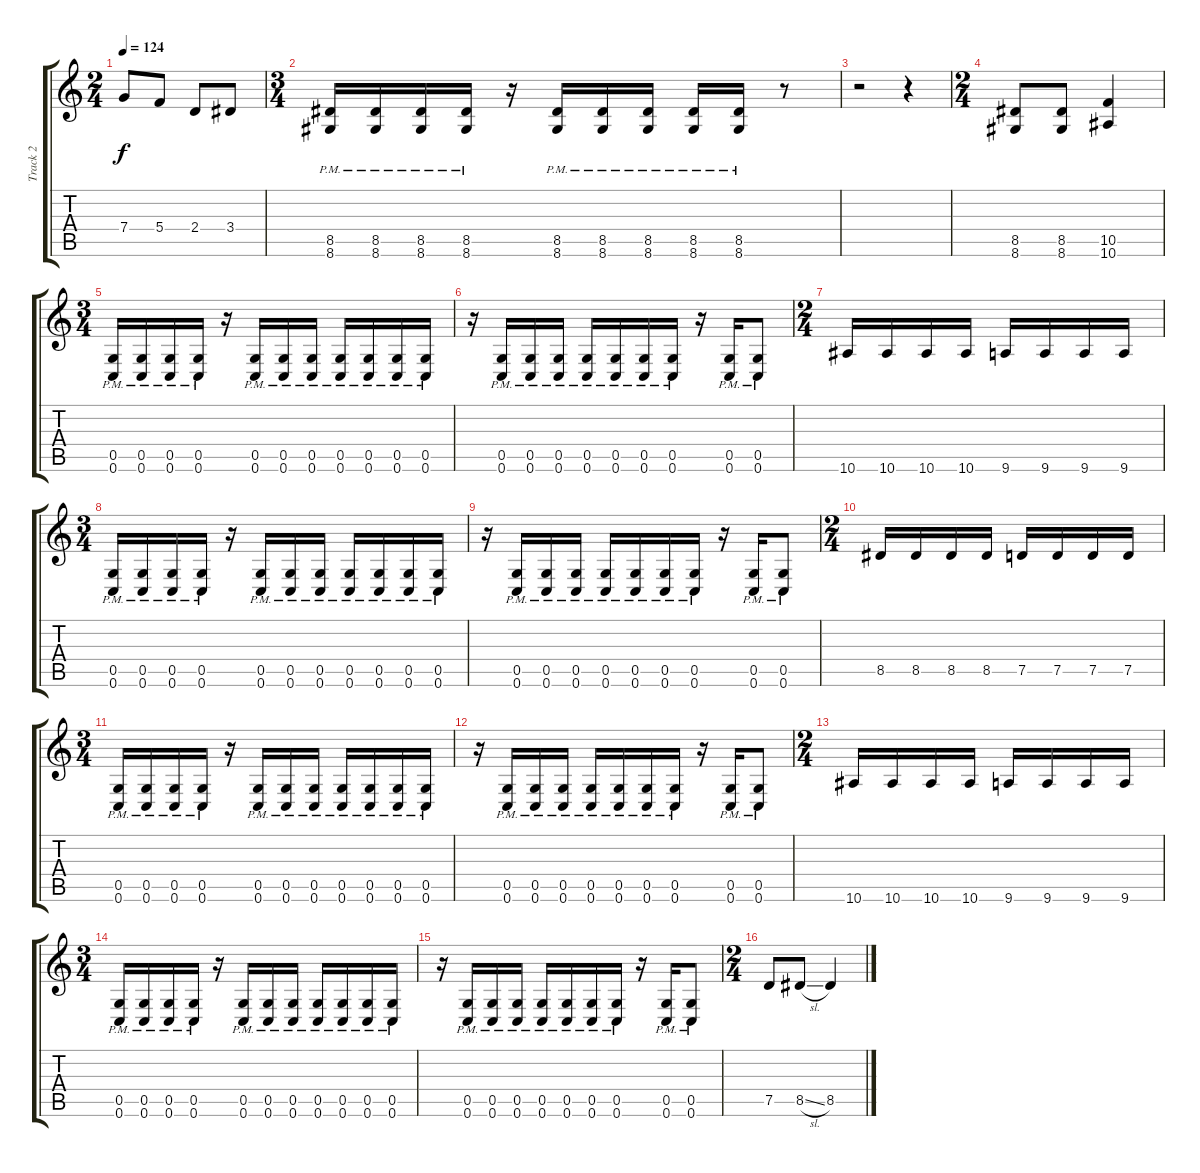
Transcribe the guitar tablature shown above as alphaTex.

\track ("Track 2" "Track 2") {instrument distortionguitar}
\staff {score tabs}
\tuning (D4 A3 F3 C3 G2 C2) {hide}
\ts (2 4)
\tempo 124
\clef g2
\ks c
7.4.8{dy f} 5.4.8 2.4.8 3.4.8 |
\ts (3 4)
(8.5{pm} 8.6{pm}).16 (8.5{pm} 8.6{pm}).16 (8.5{pm} 8.6{pm}).16 (8.5{pm} 8.6{pm}).16 r.16 (8.5{pm} 8.6{pm}).16 (8.5{pm} 8.6{pm}).16 (8.5{pm} 8.6{pm}).16 (8.5{pm} 8.6{pm}).16 (8.5{pm} 8.6{pm}).16 r.8 |
r.2 r.4 |
\ts (2 4)
(8.5 8.6).8 (8.5 8.6).8 (10.5 10.6).4 |
\ts (3 4)
(0.5{pm} 0.6{pm}).16 (0.5{pm} 0.6{pm}).16 (0.5{pm} 0.6{pm}).16 (0.5{pm} 0.6{pm}).16 r.16 (0.5{pm} 0.6{pm}).16 (0.5{pm} 0.6{pm}).16 (0.5{pm} 0.6{pm}).16 (0.5{pm} 0.6{pm}).16 (0.5{pm} 0.6{pm}).16 (0.5{pm} 0.6{pm}).16 (0.5{pm} 0.6{pm}).16 |
r.16 (0.5{pm} 0.6{pm}).16 (0.5{pm} 0.6{pm}).16 (0.5{pm} 0.6{pm}).16 (0.5{pm} 0.6{pm}).16 (0.5{pm} 0.6{pm}).16 (0.5{pm} 0.6{pm}).16 (0.5{pm} 0.6{pm}).16 r.16 (0.5{pm} 0.6{pm}).16 (0.5{pm} 0.6{pm}).8 |
\ts (2 4)
10.6.16 10.6.16 10.6.16 10.6.16 9.6.16 9.6.16 9.6.16 9.6.16 |
\ts (3 4)
(0.5{pm} 0.6{pm}).16 (0.5{pm} 0.6{pm}).16 (0.5{pm} 0.6{pm}).16 (0.5{pm} 0.6{pm}).16 r.16 (0.5{pm} 0.6{pm}).16 (0.5{pm} 0.6{pm}).16 (0.5{pm} 0.6{pm}).16 (0.5{pm} 0.6{pm}).16 (0.5{pm} 0.6{pm}).16 (0.5{pm} 0.6{pm}).16 (0.5{pm} 0.6{pm}).16 |
r.16 (0.5{pm} 0.6{pm}).16 (0.5{pm} 0.6{pm}).16 (0.5{pm} 0.6{pm}).16 (0.5{pm} 0.6{pm}).16 (0.5{pm} 0.6{pm}).16 (0.5{pm} 0.6{pm}).16 (0.5{pm} 0.6{pm}).16 r.16 (0.5{pm} 0.6{pm}).16 (0.5{pm} 0.6{pm}).8 |
\ts (2 4)
8.5.16 8.5.16 8.5.16 8.5.16 7.5.16 7.5.16 7.5.16 7.5.16 |
\ts (3 4)
(0.5{pm} 0.6{pm}).16 (0.5{pm} 0.6{pm}).16 (0.5{pm} 0.6{pm}).16 (0.5{pm} 0.6{pm}).16 r.16 (0.5{pm} 0.6{pm}).16 (0.5{pm} 0.6{pm}).16 (0.5{pm} 0.6{pm}).16 (0.5{pm} 0.6{pm}).16 (0.5{pm} 0.6{pm}).16 (0.5{pm} 0.6{pm}).16 (0.5{pm} 0.6{pm}).16 |
r.16 (0.5{pm} 0.6{pm}).16 (0.5{pm} 0.6{pm}).16 (0.5{pm} 0.6{pm}).16 (0.5{pm} 0.6{pm}).16 (0.5{pm} 0.6{pm}).16 (0.5{pm} 0.6{pm}).16 (0.5{pm} 0.6{pm}).16 r.16 (0.5{pm} 0.6{pm}).16 (0.5{pm} 0.6{pm}).8 |
\ts (2 4)
10.6.16 10.6.16 10.6.16 10.6.16 9.6.16 9.6.16 9.6.16 9.6.16 |
\ts (3 4)
(0.5{pm} 0.6{pm}).16 (0.5{pm} 0.6{pm}).16 (0.5{pm} 0.6{pm}).16 (0.5{pm} 0.6{pm}).16 r.16 (0.5{pm} 0.6{pm}).16 (0.5{pm} 0.6{pm}).16 (0.5{pm} 0.6{pm}).16 (0.5{pm} 0.6{pm}).16 (0.5{pm} 0.6{pm}).16 (0.5{pm} 0.6{pm}).16 (0.5{pm} 0.6{pm}).16 |
r.16 (0.5{pm} 0.6{pm}).16 (0.5{pm} 0.6{pm}).16 (0.5{pm} 0.6{pm}).16 (0.5{pm} 0.6{pm}).16 (0.5{pm} 0.6{pm}).16 (0.5{pm} 0.6{pm}).16 (0.5{pm} 0.6{pm}).16 r.16 (0.5{pm} 0.6{pm}).16 (0.5{pm} 0.6{pm}).8 |
\ts (2 4)
7.5.8 8.5{sl}.8 8.5.4
